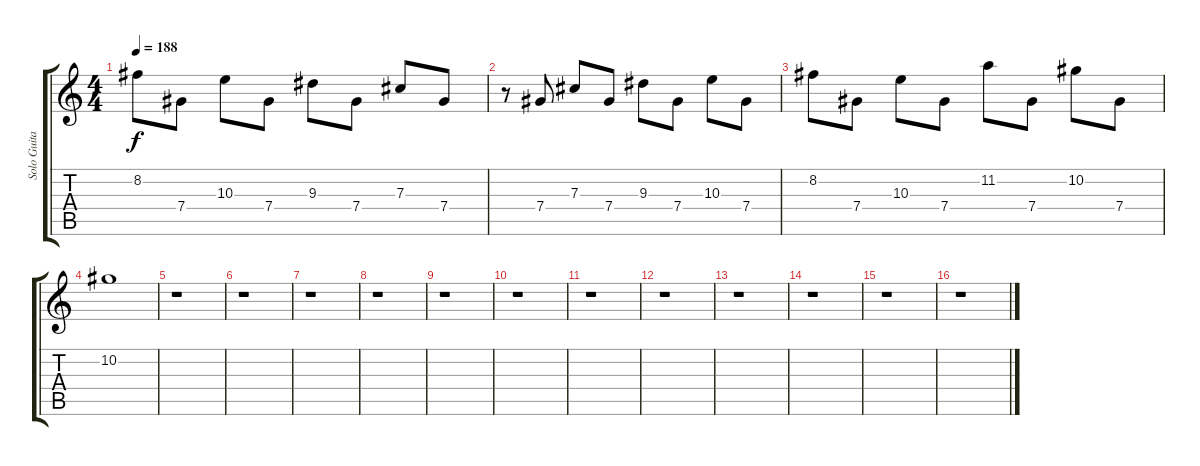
\track ("Solo Guitar" "Solo Guita") {instrument distortionguitar}
\staff {score tabs}
\tuning (Eb4 Bb3 Gb3 Db3 Ab2 Eb2) {hide}
\ts (4 4)
\tempo 188
\clef g2
\ks c
8.2.8{dy f} 7.4.8 10.3.8 7.4.8 9.3.8 7.4.8 7.3.8 7.4.8 |
r.8 7.4.8 7.3.8 7.4.8 9.3.8 7.4.8 10.3.8 7.4.8 |
8.2.8 7.4.8 10.3.8 7.4.8 11.2.8 7.4.8 10.2.8 7.4.8 |
10.2.1 |
r.1 |
r.1 |
r.1 |
r.1 |
r.1 |
r.1 |
r.1 |
r.1 |
r.1 |
r.1 |
r.1 |
r.1
